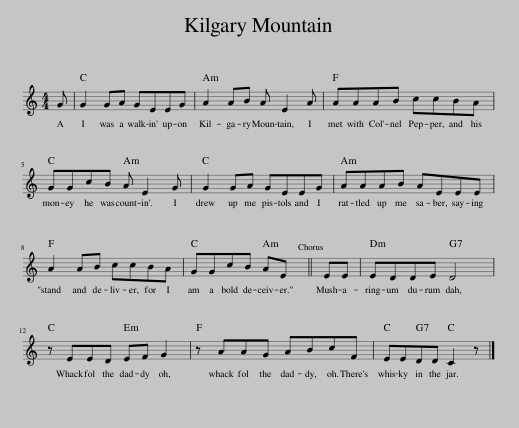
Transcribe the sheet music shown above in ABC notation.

X:1
L:1/8
M:4/4
I:linebreak $
K:C
V:1 treble
V:1
 G | G2 GA GEEG | A2 AB A E2 A | AAAB ccBA |$ GGcB A E2 G | %5
 G2 GA GEEG | AAAB AEEE |$ A2 AB ccBA | GGcB AE || EE | %10
 EDDE D4 |$ z EED EF G2 | z AAG ABcF | EEDD C2 z |] %14
